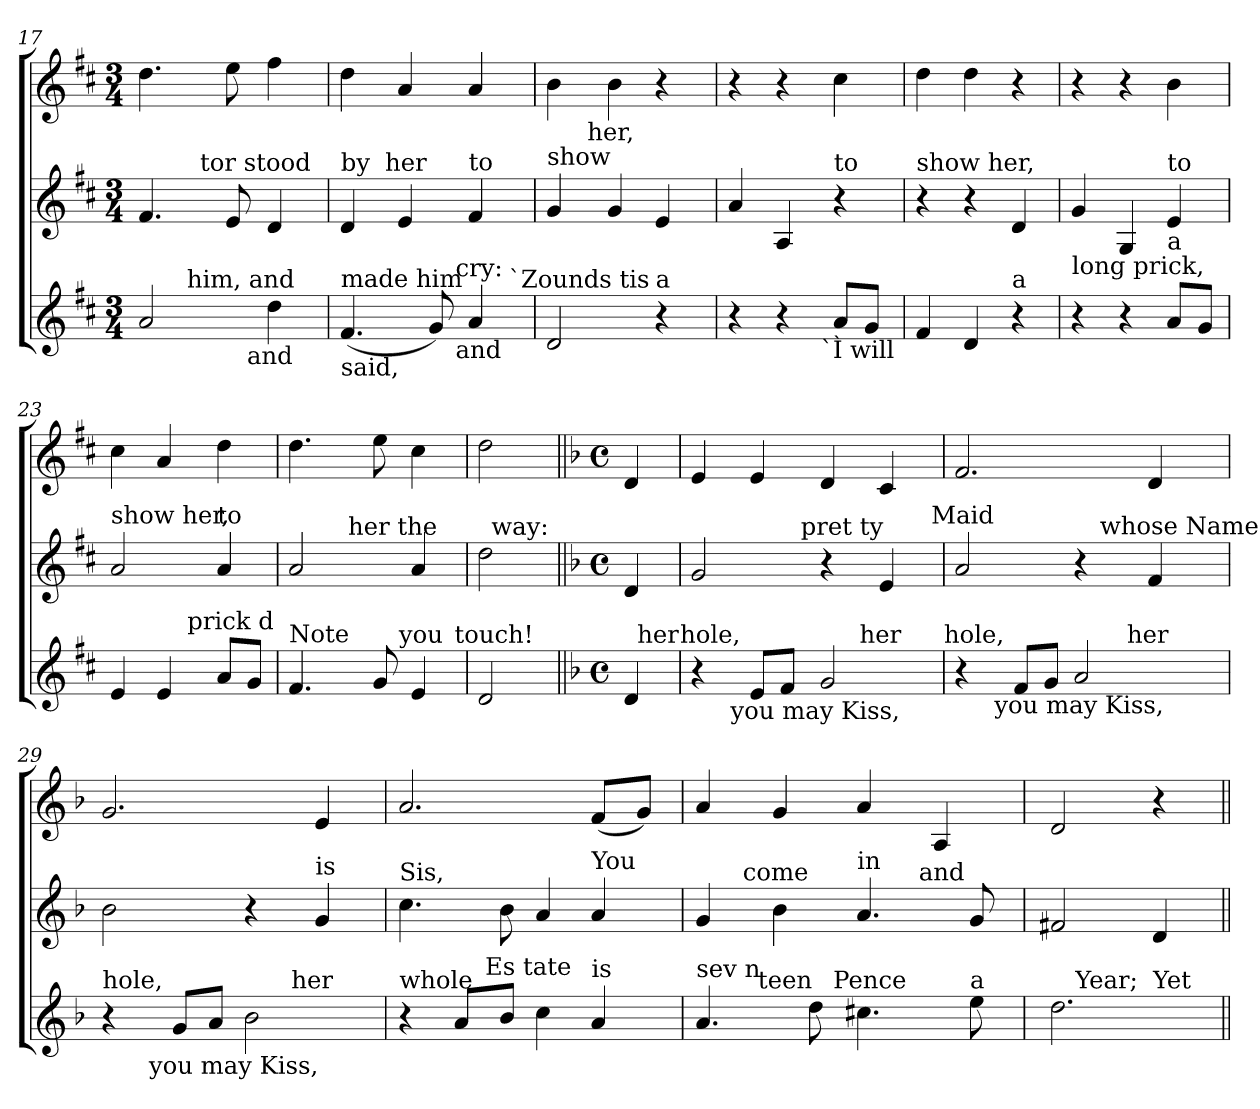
**kern	**kern	**kern
*part3	*part2	*part1
*staff3	*staff2	*staff1
!!LO:LB:g=z
*clefG2	*clefG2	*clefG2
*k[f#c#]	*k[f#c#]	*k[f#c#]
*D:	*D:	*D:
*M3/4	*M3/4	*M3/4
=17	=17	=17
!	!LO:TX:a:t=Tu	!
!LO:TX:a:t=made	!	!
!LO:TX:b:t=said,	!	!
*^	*^	*
*	*^	*	*	*
2a/	4ryy	4..ryy	4.f#/	4ryy	4.dd\
!	!LO:TX:a:t=him, and	!	!	!	!
.	2ryy	.	.	32ryy	.
!	!	!	!	!LO:TX:a:t=tor stood	!
.	.	.	.	4...ryy	.
.	.	.	8e/	.	8ee\
!	!	!LO:TX:b:t=and	!	!	!
.	.	4ryy	.	.	.
4dd\	.	.	4d/	.	4ff#\
.	.	16ryy	.	.	.
=18	=18	=18	=18	=18	=18
!	!	!	!LO:TX:a:t=by	!	!
!LO:TX:a:t=made him	!	!	!	!	!
!LO:TX:b:t=said,	!	!	!	!	!
(<4.f#/	4...ryy	2ryy	4d/	8..ryy	4dd\
!	!	!	!	!LO:TX:a:t=her	!
.	.	.	.	2ryy	.
.	.	.	4e/	.	4a/
8g/)	.	.	.	.	.
!	!LO:TX:b:t=and	!	!	!	!
!	!LO:TX:a:t=cry&colon;	!	!	!	!
.	4ryy	.	.	.	.
!	!	!	!LO:TX:a:t=to	!	!
4a/	.	8.ryy	4f#/	.	4a/
!	!	!LO:TX:a:t=`Zounds tis	!	!	!
.	.	16ryy	.	.	.
.	32ryy	.	.	32ryy	.
=19	=19	=19	=19	=19	=19
!	!	!	!LO:TX:a:t=show	!	!
!LO:TX:b:t=said&colon;	!	!	!	!	!
*v	*v	*v	*	*	*
2d/	4g/	8.ryy	4b\
!	!	!LO:TX:a:t=her,	!
.	.	2ryy	.
.	4g/	.	4b\
!LO:TX:a:t=a	!	!	!
4r	4e/	.	4r
.	.	16ryy	.
=20	=20	=20	=20
!LO:TX:a:t=long prick,	!	!	!
*^	*v	*v	*
4r	4...ryy	4a/	4r
4r	.	4A/	4r
!	!LO:TX:b:t=`Ì will	!	!
.	4ryy	.	.
!	!	!LO:TX:a:t=to	!
8a/L	.	4r	4cc#\
8g/J	.	.	.
.	32ryy	.	.
!!LO:LB:g=z
=21	=21	=21	=21
!	!	!LO:TX:a:t=show her,	!
*v	*v	*	*
4f#/	4r	4dd\
4d/	4r	4dd\
!LO:TX:a:t=a	!	!
4r	4d/	4r
=22	=22	=22
!LO:TX:a:t=long prick,	!	!
4r	4g/	4r
4r	4G/	4r
!	!LO:TX:a:t=to	!
!LO:TX:a:t=a	!	!
8a/L	4e/	4b\
8g/J	.	.
=23	=23	=23
!	!LO:TX:a:t=show her,	!
!LO:TX:a:t=long	!	!
*^	*	*
4e/	4.ryy	2a/	4cc#\
4e/	.	.	4a/
!	!LO:TX:a:t=prick d	!	!
.	4.ryy	.	.
!	!	!LO:TX:a:t=to	!
8a/L	.	4a/	4dd\
8g/J	.	.	.
=24	=24	=24	=24
!	!	!LO:TX:a:t=show	!
!LO:TX:a:t=Note	!	!	!
*	*	*^	*
4.f#/	4...ryy	2a/	4ryy	4.dd\
.	.	.	32ryy	.
!	!	!	!LO:TX:a:t=her the	!
.	.	.	4...ryy	.
8g/	.	.	.	8ee\
!	!LO:TX:a:t=you	!	!	!
.	4ryy	.	.	.
4e/	.	4a/	.	4cc#\
!	!LO:TX:a:t=touch!	!	!	!
.	32ryy	.	.	.
*v	*v	*	*	*
=25	=25	=25	=25
2d/	2dd\	32ryy	2dd\
!	!	!LO:TX:a:t=way&colon;	!
.	.	4...ryy	.
*	*v	*v	*
!!LO:PB:g=z
=26||	=26||	=26||
*k[b-]	*k[b-]	*k[b-]
*F:	*F:	*F:
*M4/4	*M4/4	*M4/4
*met(c)	*met(c)	*met(c)
*	*^	*
!	!LO:TX:a:t=Here dwells a	!	!
*^	*v	*v	*
4d/	32ryy	4d/	4d/
!	!LO:TX:a:t=her	!	!
.	8..ryy	.	.
!LO:TX:a:t=hole,	!	!	!
=27	=27	=27	=27
*	*	*^	*
*	*	*	*^	*
4r	8.ryy	2g/	4..ryy	2ryy	4e/
!	!LO:TX:b:t=you may Kiss,	!	!	!	!
.	2ryy	.	.	.	.
8e/L	.	.	.	.	4e/
8f/J	.	.	.	.	.
!	!	!	!LO:TX:a:t=pret ty	!	!
.	.	.	2ryy	.	.
2g/	.	4r	.	4...ryy	4d/
!	!LO:TX:a:t=her	!	!	!	!
.	4ryy	.	.	.	.
.	.	4e/	.	.	4c/
.	16ryy	.	16ryy	.	.
!	!	!	!	!LO:TX:a:t=Maid	!
.	.	.	.	32ryy	.
!LO:TX:a:t=hole,	!	!	!	!	!
*	*	*	*v	*v	*
=28	=28	=28	=28	=28
4r	8.ryy	2a/	2ryy	2.f/
!	!LO:TX:b:t=you may Kiss,	!	!	!
.	2ryy	.	.	.
8f/L	.	.	.	.
8g/J	.	.	.	.
2a/	.	4r	16.ryy	.
!	!	!	!LO:TX:a:t=whose Name	!
.	.	.	4ryy	.
!	!LO:TX:a:t=her	!	!	!
.	4ryy	.	.	.
.	.	4f/	.	4d/
.	.	.	8ryy	.
.	16ryy	.	.	.
.	.	.	32ryy	.
=29	=29	=29	=29	=29
!LO:TX:a:t=hole,	!	!	!	!
*	*	*v	*v	*
4r	8.ryy	2b-\	2.g/
!	!LO:TX:b:t=you may Kiss,	!	!
.	2ryy	.	.
8g/L	.	.	.
8a/J	.	.	.
2b-\	.	4r	.
!	!LO:TX:a:t=her	!	!
.	4ryy	.	.
!	!	!LO:TX:a:t=is	!
.	.	4g/	4e/
.	16ryy	.	.
!!LO:LB:g=z
=30	=30	=30	=30
!	!	!LO:TX:a:t=Sis,	!
!LO:TX:a:t=whole	!	!	!
4r	4ryy	4.cc\	2.a/
8a/L	16.ryy	.	.
!	!LO:TX:a:t=Es tate	!	!
.	2ryy	.	.
8b-/J	.	8b-\	.
4cc\	.	4a/	.
!	!	!LO:TX:a:t=You	!
!LO:TX:a:t=is	!	!	!
4a/	.	4a/	(<8f/L
.	8ryy	.	.
.	.	.	8g/J)
.	32ryy	.	.
=31	=31	=31	=31
!	!	!LO:TX:a:t=may	!
!LO:TX:a:t=sev n	!	!	!
*	*^	*^	*
*	*	*	*	*^	*
4.a/	8..ryy	4..ryy	4g/	8.ryy	2ryy	4a/
!	!	!	!	!LO:TX:a:t=come	!	!
.	.	.	.	2ryy	.	.
!	!LO:TX:a:t=teen	!	!	!	!	!
.	2ryy	.	.	.	.	.
.	.	.	4b-\	.	.	4g/
8dd\	.	.	.	.	.	.
!	!	!LO:TX:a:t=Pence	!	!	!	!
.	.	2ryy	.	.	.	.
!	!	!	!LO:TX:a:t=in	!	!	!
4.cc#X\	.	.	4.a/	.	8..ryy	4a/
.	.	.	.	4ryy	.	.
!	!	!	!	!	!LO:TX:a:t=and	!
.	4ryy	.	.	.	4ryy	.
.	.	.	.	.	.	4A/
!LO:TX:a:t=a	!	!	!	!	!	!
8ee\	.	.	8g/	.	.	.
.	.	16ryy	.	16ryy	.	.
.	32ryy	.	.	.	32ryy	.
=32	=32	=32	=32	=32	=32	=32
!	!	!	!LO:TX:a:t=Kiss&colon;	!	!	!
*	*	*	*v	*v	*v	*
2.dd\	16ryy	2ryy	2f#X/	2d/
!	!LO:TX:a:t=Year;	!	!	!
.	2ryy	.	.	.
!	!	!LO:TX:a:t=Yet	!	!
.	.	4ryy	4d/	4r
.	8.ryy	.	.	.
*v	*v	*v	*	*
=||	=||	=||
*-	*-	*-
